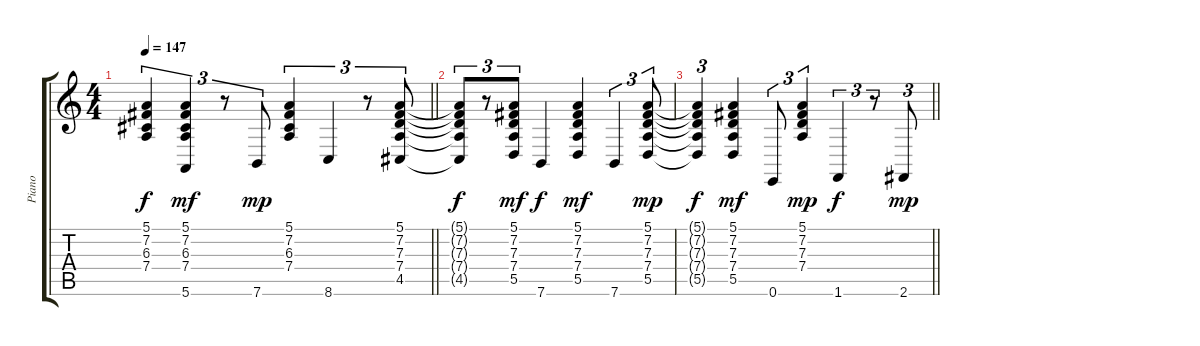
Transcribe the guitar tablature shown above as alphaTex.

\track ("Piano" "Piano") {instrument acousticgrandpiano}
\staff {score tabs}
\tuning (E4 B3 G3 D3 A2 E2) {hide}
\ts (4 4)
\tempo 147
\clef g2
\barLineRight lightlight
\ks c
(5.1{t} 7.2{t} 6.3{t} 7.4{t}).4{tu (3 2) dy f} (5.1 7.2 6.3 7.4 5.6).4{tu (3 2) dy mf} r.8{tu (3 2)} 7.6.8{tu (3 2) dy mp} (5.1 7.2 6.3 7.4).4{tu (3 2)} 8.6.4{tu (3 2)} r.8{tu (3 2)} (5.1 7.2 7.3 7.4 4.5).8{tu (3 2)} |
(5.1{t} 7.2{t} 7.3{t} 7.4{t} 4.5{t}).8{tu (3 2) dy f} r.8{tu (3 2)} (5.1 7.2 7.3 7.4 5.5).8{tu (3 2) dy mf} 7.6.4{dy f} (5.1 7.2 7.3 7.4 5.5).4{dy mf} 7.6.4{tu (3 2)} (5.1 7.2 7.3 7.4 5.5).8{tu (3 2) dy mp} |
\barLineRight lightlight
(5.1{t} 7.2{t} 7.3{t} 7.4{t} 5.5{t}).4{tu (3 2) dy f} (5.1 7.2 7.3 7.4 5.5).4{dy mf} 0.6.8{tu (3 2)} (5.1 7.2 7.3 7.4).4{tu (3 2) dy mp} 1.6.4{tu (3 2) dy f} r.8{tu (3 2)} 2.6.8{tu (3 2) dy mp}
